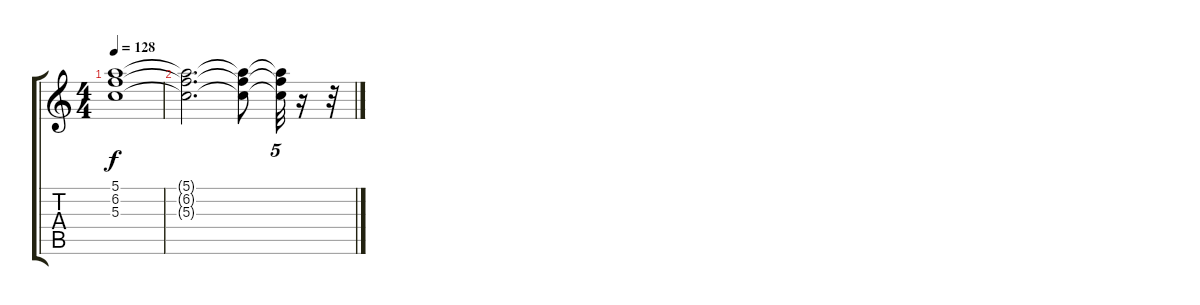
\track "" {instrument acousticguitarsteel}
\staff {score tabs}
\tuning (E4 B3 G3 D3 A2 E2) {hide}
\ts (4 4)
\tempo 128
\clef g2
\ks c
(5.1{t} 6.2{t} 5.3{t}).1{dy f} |
(5.1{t} 6.2{t} 5.3{t}).2{d} (5.1{t} 6.2{t} 5.3{t}).8 (5.1{t} 6.2{t} 5.3{t}).32{tu (5 4)} r.16 r.32
